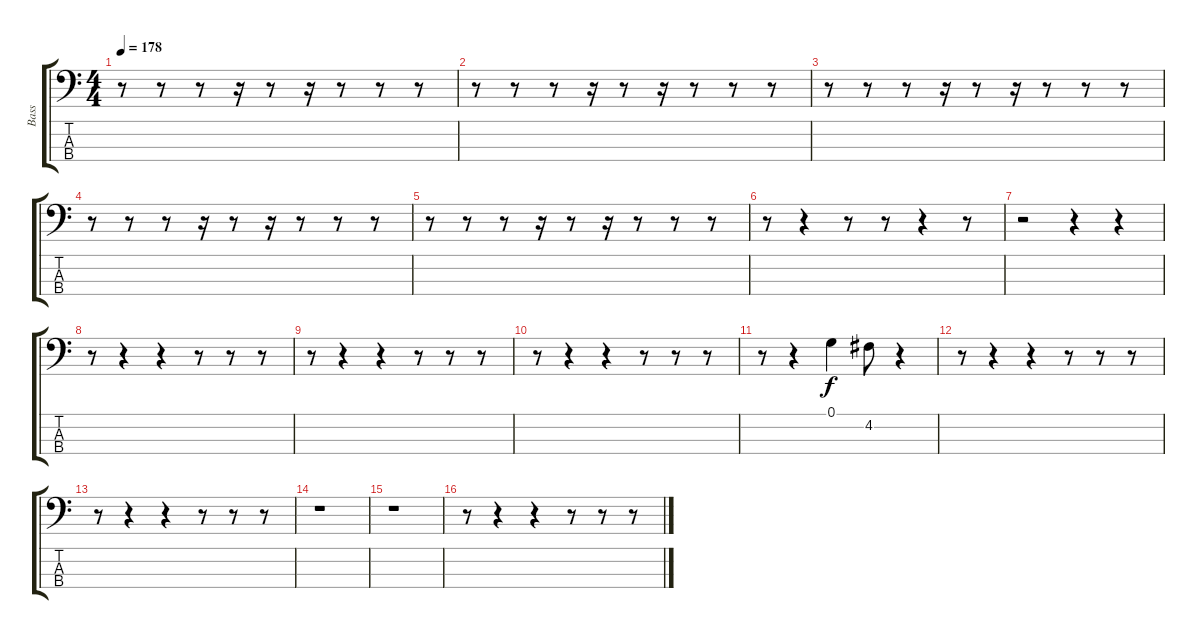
\track ("Bass" "Bass") {instrument electricbasspick}
\staff {score tabs}
\tuning (G2 D2 A1 E1) {hide}
\ts (4 4)
\tempo 178
\clef f4
\ks c
r.8{dy f} r.8 r.8 r.16 r.8 r.16 r.8 r.8 r.8 |
r.8 r.8 r.8 r.16 r.8 r.16 r.8 r.8 r.8 |
r.8 r.8 r.8 r.16 r.8 r.16 r.8 r.8 r.8 |
r.8 r.8 r.8 r.16 r.8 r.16 r.8 r.8 r.8 |
r.8 r.8 r.8 r.16 r.8 r.16 r.8 r.8 r.8 |
r.8 r.4 r.8 r.8 r.4 r.8 |
r.2 r.4 r.4 |
r.8 r.4 r.4 r.8 r.8 r.8 |
r.8 r.4 r.4 r.8 r.8 r.8 |
r.8 r.4 r.4 r.8 r.8 r.8 |
r.8 r.4 0.1.4 4.2.8 r.4 |
r.8 r.4 r.4 r.8 r.8 r.8 |
r.8 r.4 r.4 r.8 r.8 r.8 |
r.1 |
r.1 |
r.8 r.4 r.4 r.8 r.8 r.8
